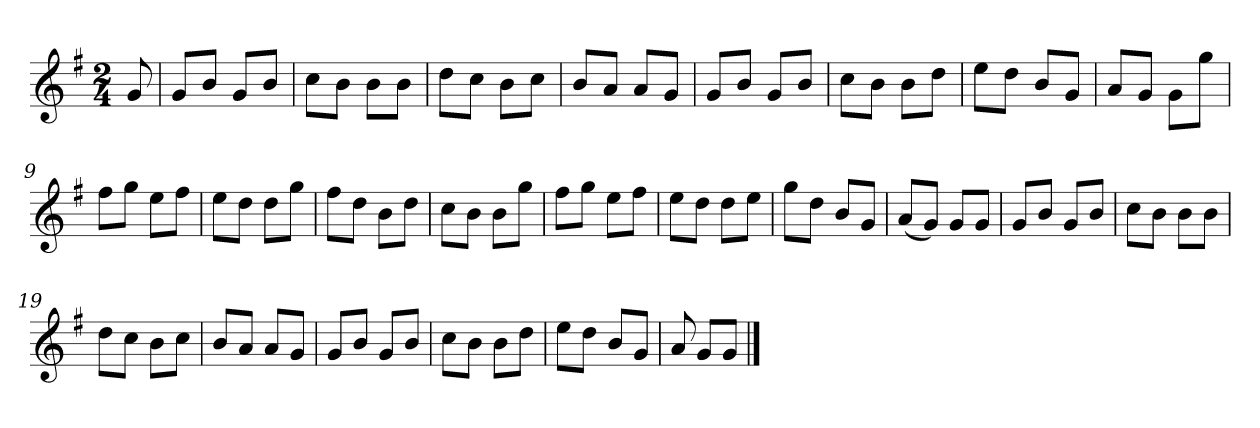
**kern
*part1
*staff1
*k[f#]
*M2/4
*MM120
=
8g
=1
8gL
8bJ
8gL
8bJ
=2
8ccL
8bJ
8bL
8bJ
=3
8ddL
8ccJ
8bL
8ccJ
=4
8bL
8aJ
8aL
8gJ
=5
8gL
8bJ
8gL
8bJ
=6
8ccL
8bJ
8bL
8ddJ
=7
8eeL
8ddJ
8bL
8gJ
=8
8aL
8gJ
8gL
8ggJ
=9
8ff#L
8ggJ
8eeL
8ff#J
=10
8eeL
8ddJ
8ddL
8ggJ
=11
8ff#L
8ddJ
8bL
8ddJ
=12
8ccL
8bJ
8bL
8ggJ
=13
8ff#L
8ggJ
8eeL
8ff#J
=14
8eeL
8ddJ
8ddL
8eeJ
=15
8ggL
8ddJ
8bL
8gJ
=16
(8aL
8gJ)
8gL
8gJ
=17
8gL
8bJ
8gL
8bJ
=18
8ccL
8bJ
8bL
8bJ
=19
8ddL
8ccJ
8bL
8ccJ
=20
8bL
8aJ
8aL
8gJ
=21
8gL
8bJ
8gL
8bJ
=22
8ccL
8bJ
8bL
8ddJ
=23
8eeL
8ddJ
8bL
8gJ
=24
8a
8gL
8gJ
==
*-
